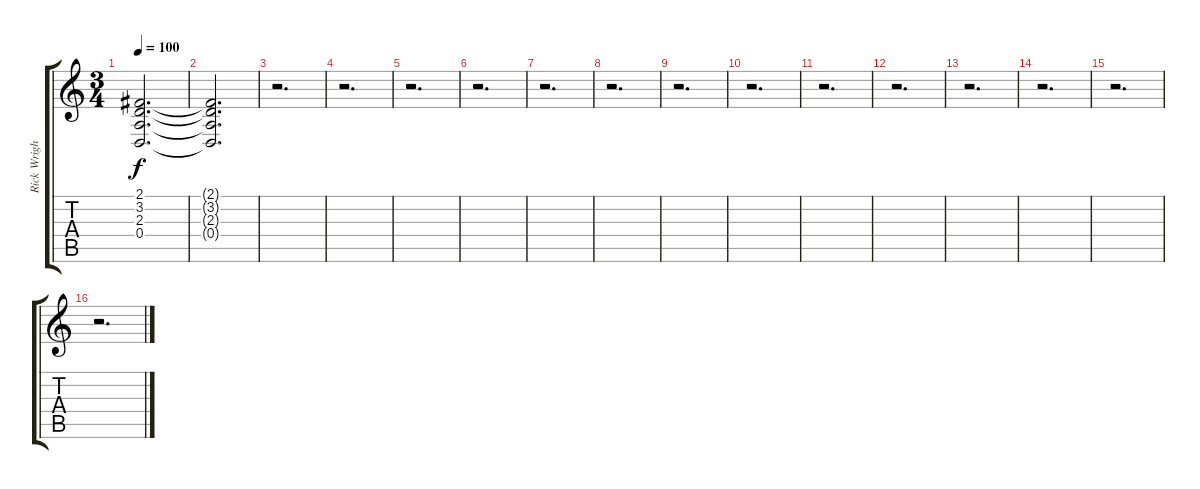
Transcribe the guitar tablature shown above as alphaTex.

\track ("Rick Wright" "Rick Wrigh") {instrument drawbarorgan}
\staff {score tabs}
\tuning (E4 B3 G3 D3 A2 E2) {hide}
\ts (3 4)
\tempo 100
\clef g2
\ks c
(2.1{t} 3.2{t} 2.3{t} 0.4{t}).2{d dy f} |
(2.1{t} 3.2{t} 2.3{t} 0.4{t}).2{d} |
r.2{d} |
r.2{d} |
r.2{d} |
r.2{d} |
r.2{d} |
r.2{d} |
r.2{d} |
r.2{d} |
r.2{d} |
r.2{d} |
r.2{d} |
r.2{d} |
r.2{d} |
r.2{d}
